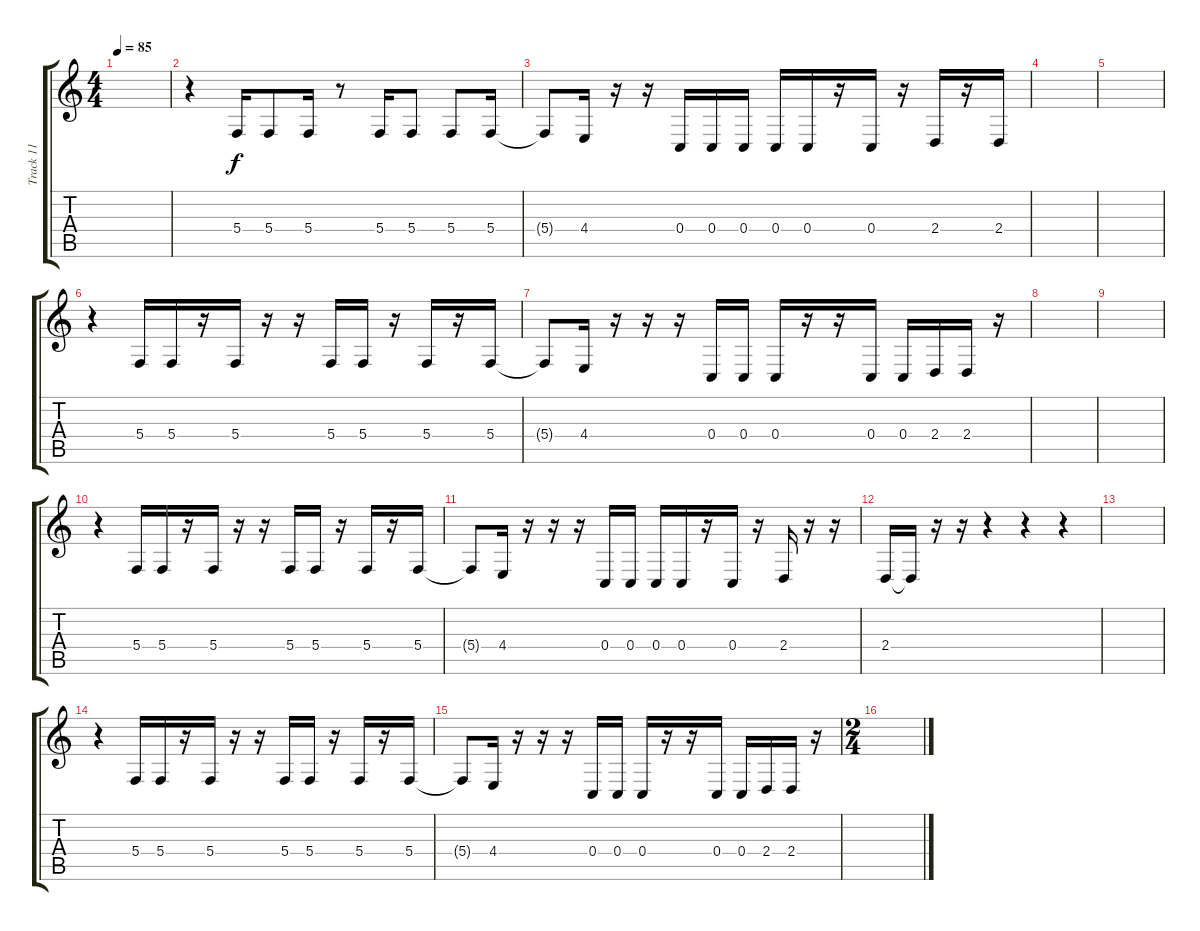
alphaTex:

\track ("Track 11" "Track 11") {instrument lead2sawtooth}
\staff {score tabs}
\tuning (D4 A3 F3 C3 G2 C2) {hide}
\ts (4 4)
\tempo 85
\clef g2
\ks c
|
r.4 5.4.16 5.4.8 5.4.16 r.8 5.4.16 5.4.8 5.4.8 5.4.16 |
5.4{t}.8 4.4.16 r.16 r.16 0.4.16 0.4.16 0.4.16 0.4.16 0.4.16 r.16 0.4.16 r.16 2.4.16 r.16 2.4.16 |
|
|
r.4 5.4.16 5.4.16 r.16 5.4.16 r.16 r.16 5.4.16 5.4.16 r.16 5.4.16 r.16 5.4.16 |
5.4{t}.8 4.4.16 r.16 r.16 r.16 0.4.16 0.4.16 0.4.16 r.16 r.16 0.4.16 0.4.16 2.4.16 2.4.16 r.16 |
|
|
r.4 5.4.16 5.4.16 r.16 5.4.16 r.16 r.16 5.4.16 5.4.16 r.16 5.4.16 r.16 5.4.16 |
5.4{t}.8 4.4.16 r.16 r.16 r.16 0.4.16 0.4.16 0.4.16 0.4.16 r.16 0.4.16 r.16 2.4.16 r.16 r.16 |
2.4.16 2.4{t}.16 r.16 r.16 r.4 r.4 r.4 |
|
r.4 5.4.16 5.4.16 r.16 5.4.16 r.16 r.16 5.4.16 5.4.16 r.16 5.4.16 r.16 5.4.16 |
5.4{t}.8 4.4.16 r.16 r.16 r.16 0.4.16 0.4.16 0.4.16 r.16 r.16 0.4.16 0.4.16 2.4.16 2.4.16 r.16 |
\ts (2 4)
